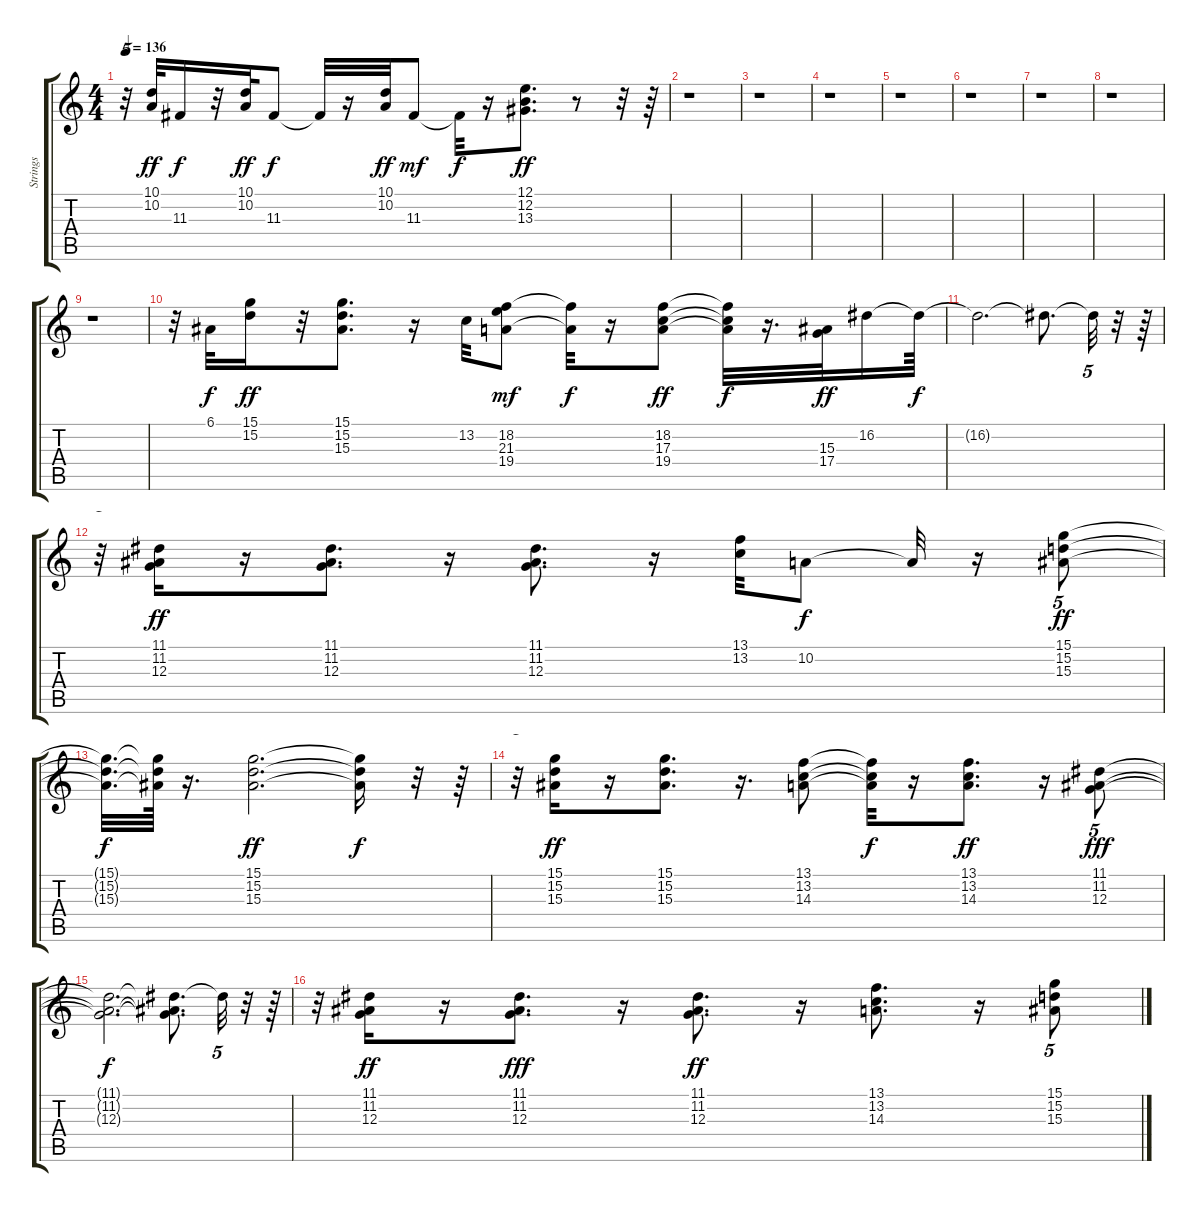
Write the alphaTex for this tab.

\track ("Strings" "Strings") {instrument stringensemble1}
\staff {score tabs}
\tuning (E4 B3 G3 D3 A2 E2) {hide}
\ts (4 4)
\tempo 136
\clef g2
\ks c
r.32{tu (5 4) dy ff} (10.1 10.2).32 11.3.16{dy f} r.32 (10.1 10.2).32{dy ff} 11.3.8{dy f} 11.3{t}.32 r.16 (10.1 10.2).32{dy ff} 11.3.8{dy mf} 11.3{t}.32{dy f} r.16 (12.1 12.2 13.3).8{d dy ff} r.8 r.32 r.64 |
r.1 |
r.1 |
r.1 |
r.1 |
r.1 |
r.1 |
r.1 |
r.1 |
r.32{tu (5 4)} 6.1.32{dy f volume 12 balance 8} (15.1 15.2).16{dy ff} r.32 (15.1 15.2 15.3).8{d} r.16 13.2.32 (18.2 21.3 19.4).8{dy mf} (18.2{t} 19.4{t}).32{dy f} r.16 (18.2 17.3 19.4).8{dy ff} (18.2{t} 17.3{t} 19.4{t}).32{dy f} r.16{d} (15.3 17.4).32{dy ff} 16.2.16 16.2{t}.64{dy f} |
16.2{t}.2{d} 16.2{t}.8{d} 16.2{t}.32{tu (5 4)} r.32 r.64 |
r.32{tu (5 4)} (11.1 11.2 12.3).16{dy ff} r.16 (11.1 11.2 12.3).8{d} r.16 (11.1 11.2 12.3).8{d} r.16 (13.1 13.2).32 10.2.8{dy f} 10.2{t}.32 r.16 (15.1 15.2 15.3).8{tu (5 4) dy ff} |
(15.1{t} 15.2{t} 15.3{t}).32{d dy f} (15.1{t} 15.2{t} 15.3{t}).64 r.16{d} (15.1 15.2 15.3).2{d dy ff} (15.1{t} 15.2{t} 15.3{t}).16{dy f} r.32 r.64 |
r.32{tu (5 4)} (15.1 15.2 15.3).16{dy ff} r.16 (15.1 15.2 15.3).8{d} r.16{d} (13.1 13.2 14.3).8 (13.1{t} 13.2{t} 14.3{t}).32{dy f} r.16 (13.1 13.2 14.3).8{d dy ff} r.16 (11.1 11.2 12.3).8{tu (5 4) dy fff} |
(11.1{t} 11.2{t} 12.3{t}).2{d dy f} (11.1{t} 11.2{t} 12.3{t}).8{d} 11.1{t}.32{tu (5 4)} r.32 r.64 |
r.32{tu (5 4)} (11.1 11.2 12.3).16{dy ff} r.16 (11.1 11.2 12.3).8{d dy fff} r.16 (11.1 11.2 12.3).8{d dy ff} r.16 (13.1 13.2 14.3).8{d} r.16 (15.1 15.2 15.3).8{tu (5 4)}
